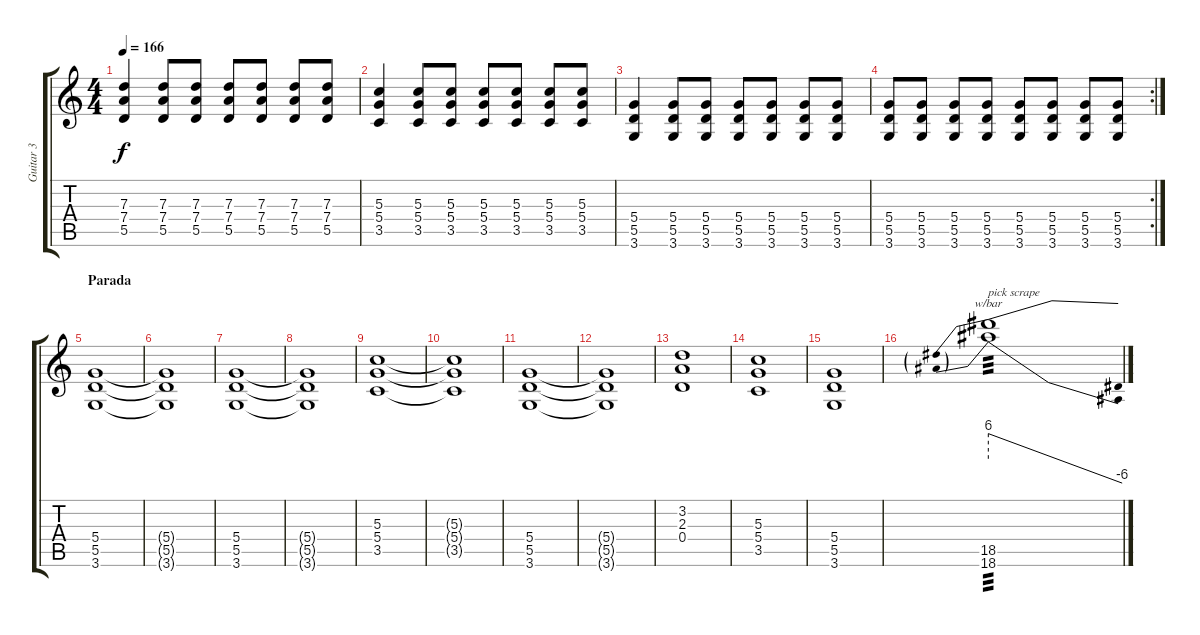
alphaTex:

\track ("Guitar 3" "Guitar 3") {instrument overdrivenguitar}
\staff {score tabs}
\tuning (E4 B3 G3 D3 A2 E2) {hide}
\ts (4 4)
\tempo 166
\clef g2
\ks c
(7.3 7.4 5.5).4{dy f} (7.3 7.4 5.5).8 (7.3 7.4 5.5).8 (7.3 7.4 5.5).8 (7.3 7.4 5.5).8 (7.3 7.4 5.5).8 (7.3 7.4 5.5).8 |
(5.3 5.4 3.5).4 (5.3 5.4 3.5).8 (5.3 5.4 3.5).8 (5.3 5.4 3.5).8 (5.3 5.4 3.5).8 (5.3 5.4 3.5).8 (5.3 5.4 3.5).8 |
(5.4 5.5 3.6).4 (5.4 5.5 3.6).8 (5.4 5.5 3.6).8 (5.4 5.5 3.6).8 (5.4 5.5 3.6).8 (5.4 5.5 3.6).8 (5.4 5.5 3.6).8 |
\rc 2
(5.4 5.5 3.6).8 (5.4 5.5 3.6).8 (5.4 5.5 3.6).8 (5.4 5.5 3.6).8 (5.4 5.5 3.6).8 (5.4 5.5 3.6).8 (5.4 5.5 3.6).8 (5.4 5.5 3.6).8 |
\section ("" "Parada")
(5.4 5.5 3.6).1 |
(5.4{t} 5.5{t} 3.6{t}).1 |
(5.4 5.5 3.6).1 |
(5.4{t} 5.5{t} 3.6{t}).1 |
(5.3 5.4 3.5).1 |
(5.3{t} 5.4{t} 3.5{t}).1 |
(5.4 5.5 3.6).1 |
(5.4{t} 5.5{t} 3.6{t}).1 |
(3.2 2.3 0.4).1 |
(5.3 5.4 3.5).1 |
(5.4 5.5 3.6).1 |
(18.5 18.6).1{tbe (predivedive default 0 24 60 -24) txt "pick scrape" tp 3 instrument guitarharmonics}
